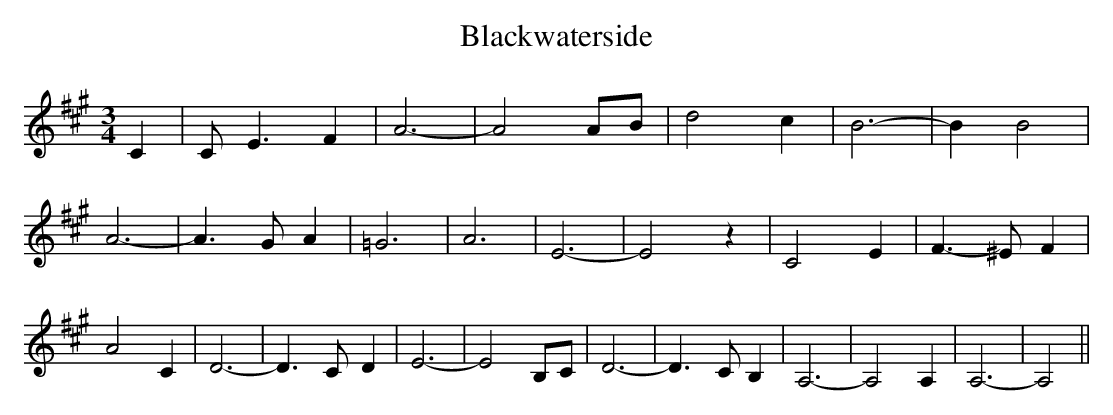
X:1
T:Blackwaterside
M:3/4
L:1/4
K:A
 C| C/2- E3/2 F| A3-| A2 A/2B/2| d2 c| B3-| B B2| A3-| A3/2- G/2 A|\
 =G3| A3| E3-| E2 z| C2 E| F3/2- ^E/2 F| A2 C| D3-| D3/2- C/2- D| E3-|\
 E2 B,/2C/2| D3-| D3/2- C/2 B,| A,3-| A,2 A,| A,3-| A,2||
